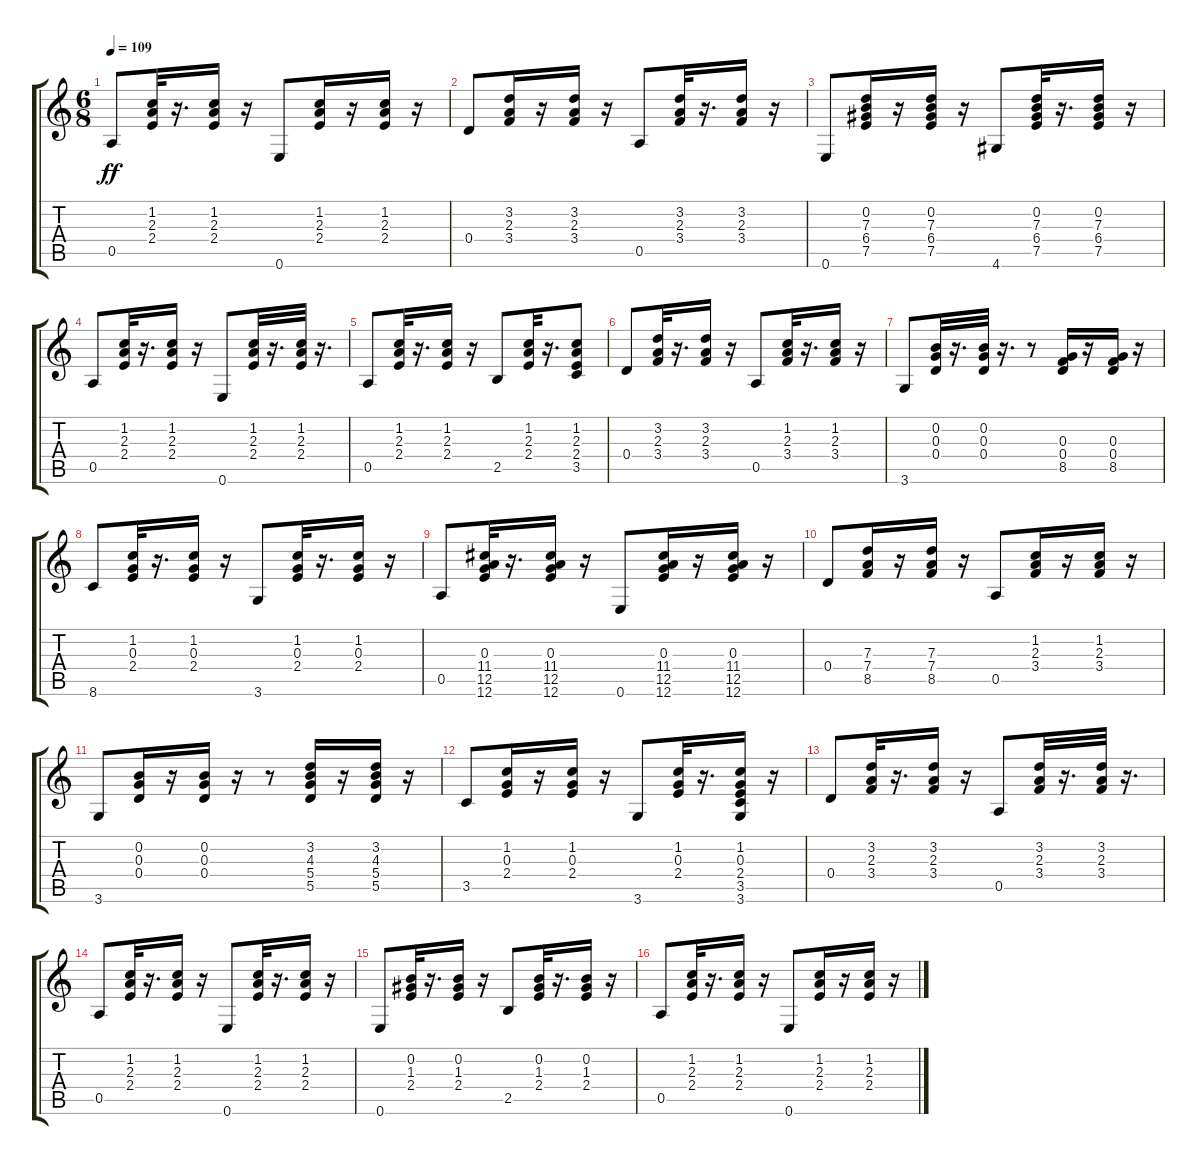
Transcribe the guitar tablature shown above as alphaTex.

\track "" {instrument acousticguitarnylon}
\staff {score tabs}
\tuning (E4 B3 G3 D3 A2 E2) {hide}
\ts (6 8)
\tempo 109
\clef g2
\ks c
0.5.8{dy ff} (1.2 2.3 2.4).32 r.16{d} (1.2 2.3 2.4).16 r.16 0.6.8 (1.2 2.3 2.4).16 r.16 (1.2 2.3 2.4).16 r.16 |
0.4.8 (3.2 2.3 3.4).16 r.16 (3.2 2.3 3.4).16 r.16 0.5.8 (3.2 2.3 3.4).32 r.16{d} (3.2 2.3 3.4).16 r.16 |
0.6.8 (0.2 7.3 6.4 7.5).16 r.16 (0.2 7.3 6.4 7.5).16 r.16 4.6.8 (0.2 7.3 6.4 7.5).32 r.16{d} (0.2 7.3 6.4 7.5).16 r.16 |
0.5.8 (1.2 2.3 2.4).32 r.16{d} (1.2 2.3 2.4).16 r.16 0.6.8 (1.2 2.3 2.4).32 r.16{d} (1.2 2.3 2.4).32 r.16{d} |
0.5.8 (1.2 2.3 2.4).32 r.16{d} (1.2 2.3 2.4).16 r.16 2.5.8 (1.2 2.3 2.4).32 r.16{d} (1.2 2.3 2.4 3.5).8 |
0.4.8 (3.2 2.3 3.4).32 r.16{d} (3.2 2.3 3.4).16 r.16 0.5.8 (1.2 2.3 3.4).32 r.16{d} (1.2 2.3 3.4).16 r.16 |
3.6.8 (0.2 0.3 0.4).32 r.16{d} (0.2 0.3 0.4).32 r.16{d} r.8 (0.3 0.4 8.5).16 r.16 (0.3 0.4 8.5).16 r.16 |
8.6.8 (1.2 0.3 2.4).32 r.16{d} (1.2 0.3 2.4).16 r.16 3.6.8 (1.2 0.3 2.4).32 r.16{d} (1.2 0.3 2.4).16 r.16 |
0.5.8 (0.3 11.4 12.5 12.6).32 r.16{d} (0.3 11.4 12.5 12.6).16 r.16 0.6.8 (0.3 11.4 12.5 12.6).16 r.16 (0.3 11.4 12.5 12.6).16 r.16 |
0.4.8 (7.3 7.4 8.5).16 r.16 (7.3 7.4 8.5).16 r.16 0.5.8 (1.2 2.3 3.4).16 r.16 (1.2 2.3 3.4).16 r.16 |
3.6.8 (0.2 0.3 0.4).16 r.16 (0.2 0.3 0.4).16 r.16 r.8 (3.2 4.3 5.4 5.5).16 r.16 (3.2 4.3 5.4 5.5).16 r.16 |
3.5.8 (1.2 0.3 2.4).16 r.16 (1.2 0.3 2.4).16 r.16 3.6.8 (1.2 0.3 2.4).32 r.16{d} (1.2 0.3 2.4 3.5 3.6).16 r.16 |
0.4.8 (3.2 2.3 3.4).32 r.16{d} (3.2 2.3 3.4).16 r.16 0.5.8 (3.2 2.3 3.4).32 r.16{d} (3.2 2.3 3.4).32 r.16{d} |
0.5.8 (1.2 2.3 2.4).32 r.16{d} (1.2 2.3 2.4).16 r.16 0.6.8 (1.2 2.3 2.4).32 r.16{d} (1.2 2.3 2.4).16 r.16 |
0.6.8 (0.2 1.3 2.4).32 r.16{d} (0.2 1.3 2.4).16 r.16 2.5.8 (0.2 1.3 2.4).32 r.16{d} (0.2 1.3 2.4).16 r.16 |
0.5.8 (1.2 2.3 2.4).32 r.16{d} (1.2 2.3 2.4).16 r.16 0.6.8 (1.2 2.3 2.4).16 r.16 (1.2 2.3 2.4).16 r.16
